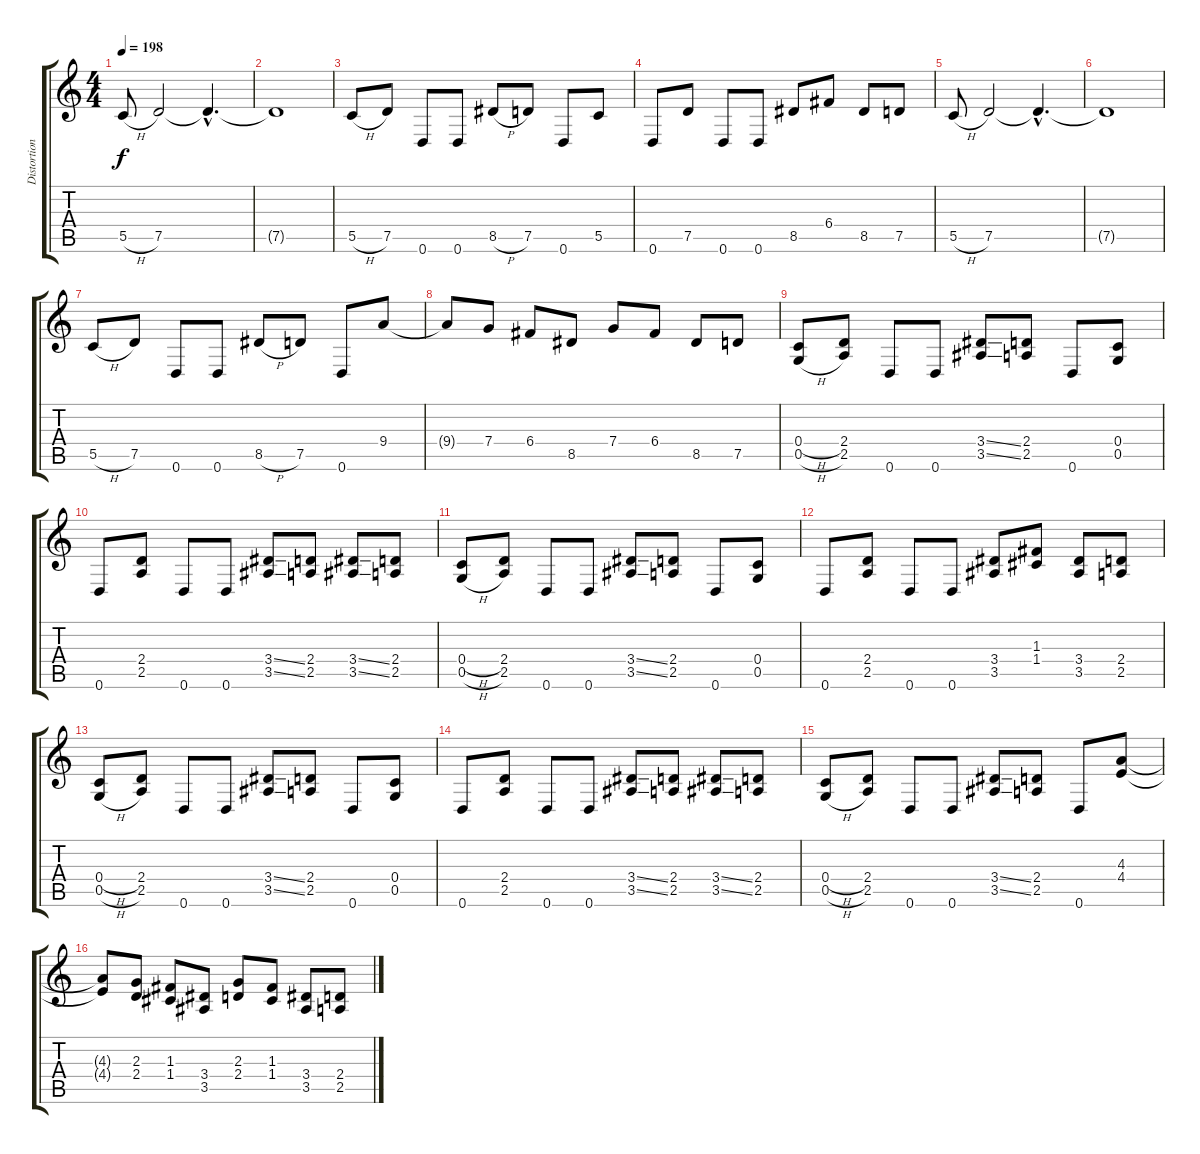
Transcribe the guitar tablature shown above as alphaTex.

\track ("Distortion Guitar" "Distortion") {instrument distortionguitar}
\staff {score tabs}
\tuning (D4 A3 F3 C3 G2 D2) {hide}
\ts (4 4)
\tempo 198
\clef g2
\ks c
5.5{h}.8{dy f} 7.5.2 7.5{hac t}.4{d} |
7.5{t}.1 |
5.5{h}.8 7.5.8 0.6.8 0.6.8 8.5{h}.8 7.5.8 0.6.8 5.5.8 |
0.6.8 7.5.8 0.6.8 0.6.8 8.5.8 6.4.8 8.5.8 7.5.8 |
5.5{h}.8 7.5.2 7.5{hac t}.4{d} |
7.5{t}.1 |
5.5{h}.8 7.5.8 0.6.8 0.6.8 8.5{h}.8 7.5.8 0.6.8 9.4.8{volume 15 balance 8 instrument distortionguitar} |
9.4{t}.8 7.4.8 6.4.8 8.5.8 7.4.8 6.4.8 8.5.8 7.5.8 |
(0.4{h} 0.5{h}).8 (2.4 2.5).8 0.6.8 0.6.8 (3.4{ss} 3.5{ss}).8 (2.4 2.5).8 0.6.8 (0.4 0.5).8 |
0.6.8 (2.4 2.5).8 0.6.8 0.6.8 (3.4{ss} 3.5{ss}).8 (2.4 2.5).8 (3.4{ss} 3.5{ss}).8 (2.4 2.5).8 |
(0.4{h} 0.5{h}).8 (2.4 2.5).8 0.6.8 0.6.8 (3.4{ss} 3.5{ss}).8 (2.4 2.5).8 0.6.8 (0.4 0.5).8 |
0.6.8 (2.4 2.5).8 0.6.8 0.6.8 (3.4 3.5).8 (1.3 1.4).8 (3.4 3.5).8 (2.4 2.5).8 |
(0.4{h} 0.5{h}).8 (2.4 2.5).8 0.6.8 0.6.8 (3.4{ss} 3.5{ss}).8 (2.4 2.5).8 0.6.8 (0.4 0.5).8 |
0.6.8 (2.4 2.5).8 0.6.8 0.6.8 (3.4{ss} 3.5{ss}).8 (2.4 2.5).8 (3.4{ss} 3.5{ss}).8 (2.4 2.5).8 |
(0.4{h} 0.5{h}).8 (2.4 2.5).8 0.6.8 0.6.8 (3.4{ss} 3.5{ss}).8 (2.4 2.5).8 0.6.8 (4.3 4.4).8 |
(4.3{t} 4.4{t}).8 (2.3 2.4).8 (1.3 1.4).8 (3.4 3.5).8 (2.3 2.4).8 (1.3 1.4).8 (3.4 3.5).8 (2.4 2.5).8
